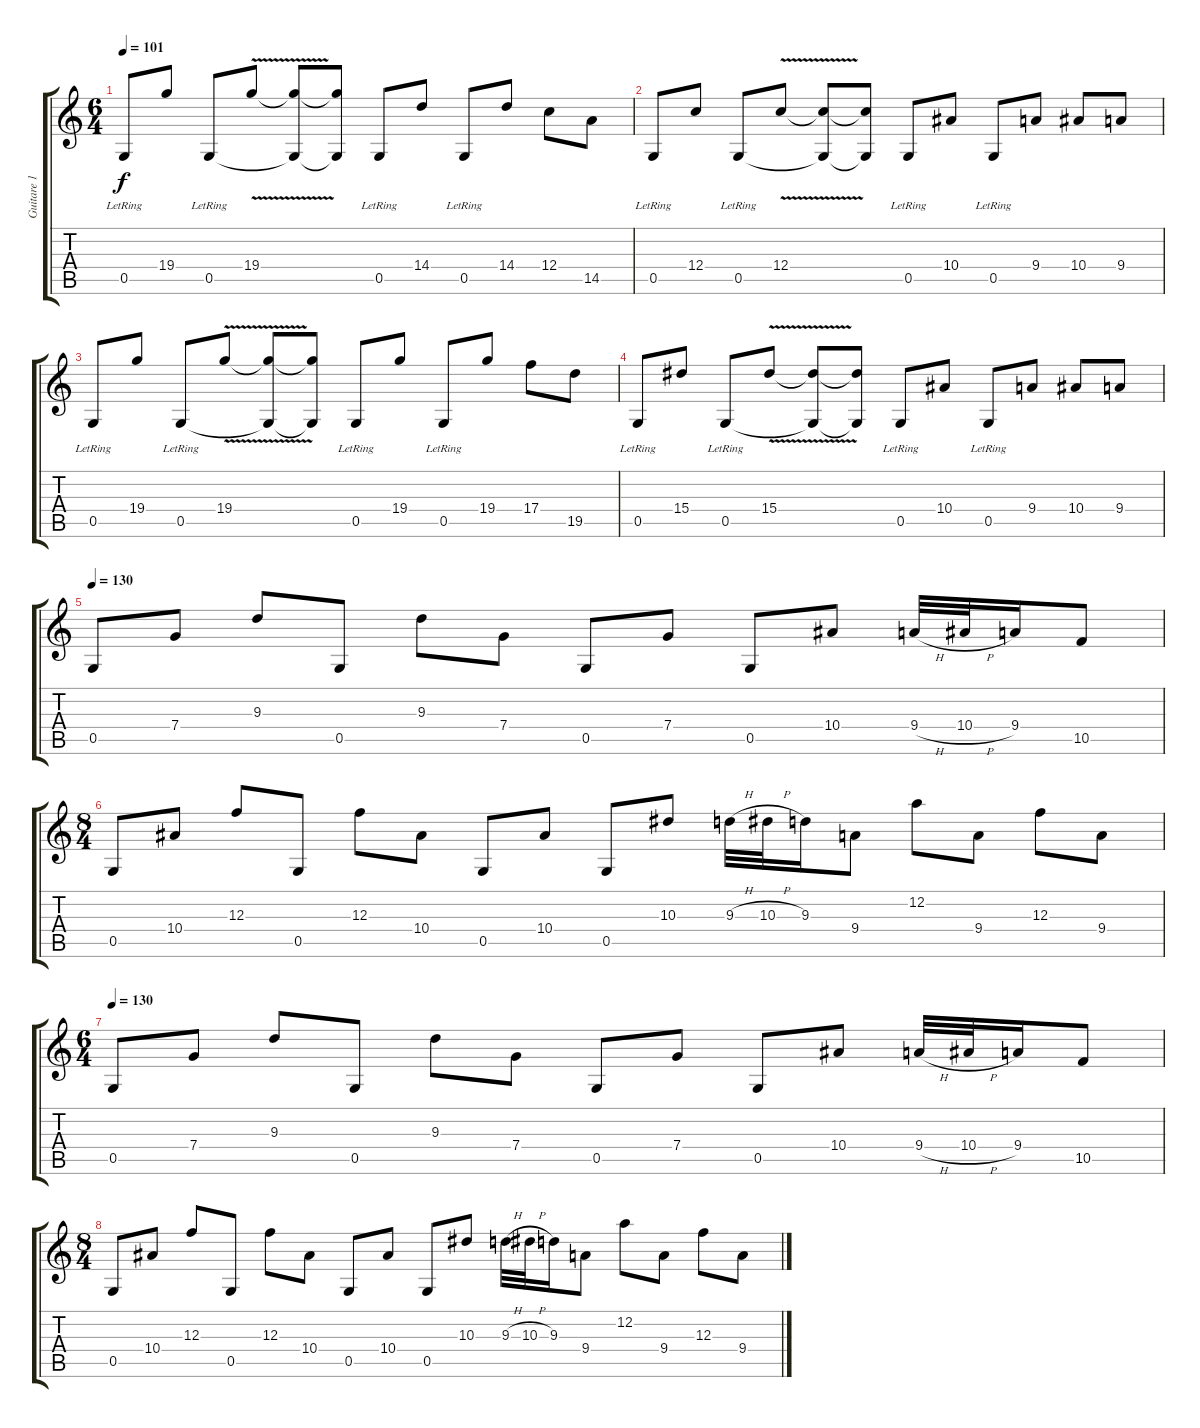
\track ("Guitare 1" "Guitare 1") {instrument distortionguitar}
\staff {score tabs}
\tuning (D4 A3 F3 C3 G2 D2) {hide}
\ts (6 4)
\tempo 101
\clef g2
\ks c
0.5{lr}.8{dy f} 19.4.8 0.5{lr}.8 19.4{v}.8 (19.4{t} 0.5{t}).8 (19.4{t} 0.5{t}).8 0.5{lr}.8 14.4.8 0.5{lr}.8 14.4.8 12.4.8 14.5.8 |
0.5{lr}.8 12.4.8 0.5{lr}.8 12.4{v}.8 (12.4{t} 0.5{t}).8 (12.4{t} 0.5{t}).8 0.5{lr}.8 10.4.8 0.5{lr}.8 9.4.8 10.4.8 9.4.8 |
0.5{lr}.8 19.4.8 0.5{lr}.8 19.4{v}.8 (19.4{t} 0.5{t}).8 (19.4{t} 0.5{t}).8 0.5{lr}.8 19.4.8 0.5{lr}.8 19.4.8 17.4.8 19.5.8 |
0.5{lr}.8 15.4.8 0.5{lr}.8 15.4{v}.8 (15.4{t} 0.5{t}).8 (15.4{t} 0.5{t}).8 0.5{lr}.8 10.4.8 0.5{lr}.8 9.4.8 10.4.8 9.4.8 |
\tempo 130
0.5.8 7.4.8 9.3.8 0.5.8 9.3.8 7.4.8 0.5.8 7.4.8 0.5.8 10.4.8 9.4{h}.32 10.4{h}.32 9.4.16 10.5.8 |
\ts (8 4)
0.5.8 10.4.8 12.3.8 0.5.8 12.3.8 10.4.8 0.5.8 10.4.8 0.5.8 10.3.8 9.3{h}.32 10.3{h}.32 9.3.16 9.4.8 12.2.8 9.4.8 12.3.8 9.4.8 |
\ts (6 4)
\tempo 130
0.5.8 7.4.8 9.3.8 0.5.8 9.3.8 7.4.8 0.5.8 7.4.8 0.5.8 10.4.8 9.4{h}.32 10.4{h}.32 9.4.16 10.5.8 |
\ts (8 4)
0.5.8 10.4.8 12.3.8 0.5.8 12.3.8 10.4.8 0.5.8 10.4.8 0.5.8 10.3.8 9.3{h}.32 10.3{h}.32 9.3.16 9.4.8 12.2.8 9.4.8 12.3.8 9.4.8
